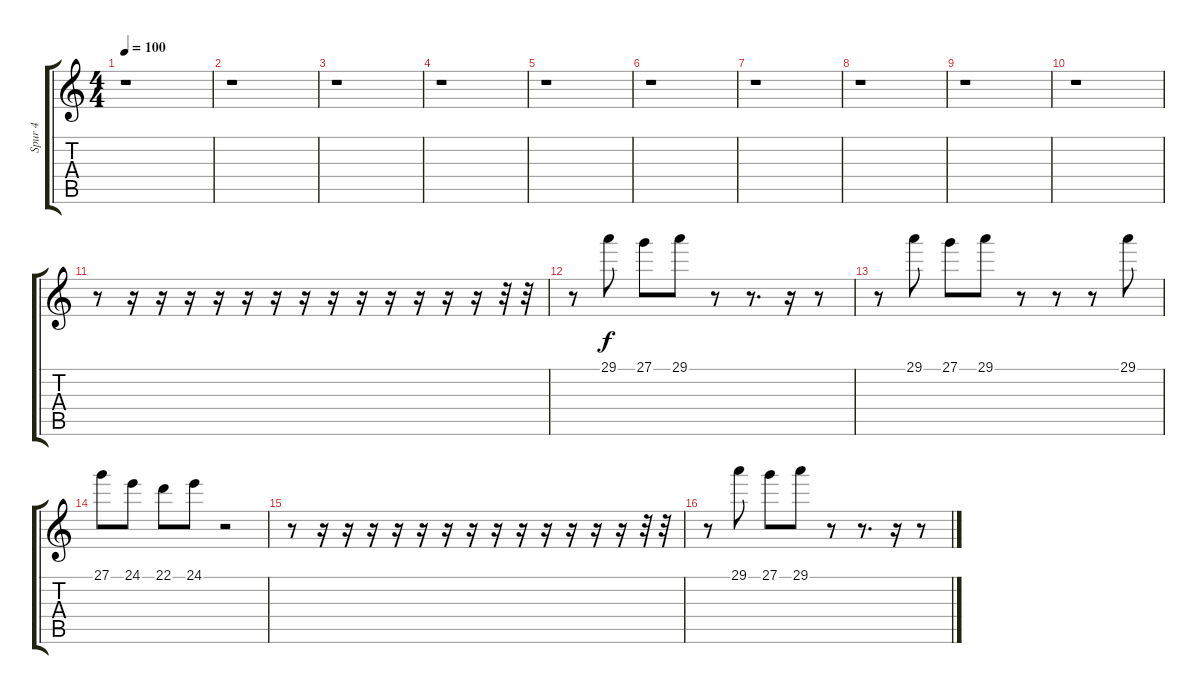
\track ("Spur 4" "Spur 4") {instrument flute}
\staff {score tabs}
\tuning (E4 B3 G3 D3 A2 E2) {hide}
\ts (4 4)
\tempo 100
\clef g2
\ks c
r.1{dy f} |
r.1 |
r.1 |
r.1 |
r.1 |
r.1 |
r.1 |
r.1 |
r.1 |
r.1 |
r.8 r.16 r.16 r.16 r.16 r.16 r.16 r.16 r.16 r.16 r.16 r.16 r.16 r.16 r.32 r.32 |
r.8 29.1.8 27.1.8 29.1.8 r.8 r.8{d} r.16 r.8 |
r.8 29.1.8 27.1.8 29.1.8 r.8 r.8 r.8 29.1.8 |
27.1.8 24.1.8 22.1.8 24.1.8 r.2 |
r.8 r.16 r.16 r.16 r.16 r.16 r.16 r.16 r.16 r.16 r.16 r.16 r.16 r.16 r.32 r.32 |
r.8 29.1.8 27.1.8 29.1.8 r.8 r.8{d} r.16 r.8
